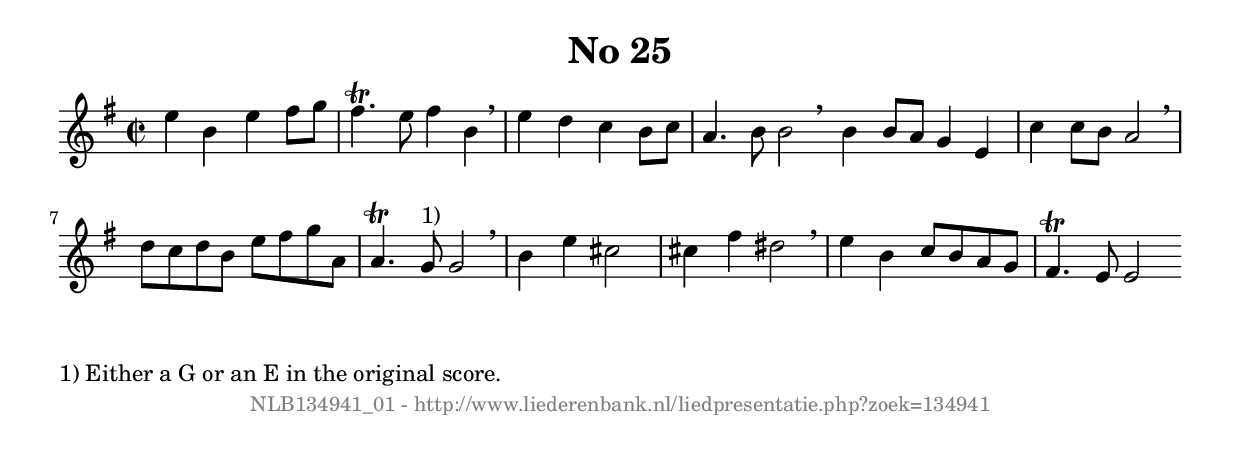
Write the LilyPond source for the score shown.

%
% produced by wce2krn 1.64 (7 June 2014)
%
\version"2.16"
#(append! paper-alist '(("long" . (cons (* 210 mm) (* 2000 mm)))))
#(set-default-paper-size "long")
sb = {\breathe}
mBreak = {\breathe }
bBreak = {\breathe }
x = {\once\override NoteHead #'style = #'cross }
gl=\glissando
itime={\override Staff.TimeSignature #'stencil = ##f }
ficta = {\once\set suggestAccidentals = ##t}
fine = {\once\override Score.RehearsalMark #'self-alignment-X = #1 \mark \markup {\italic{Fine}}}
dc = {\once\override Score.RehearsalMark #'self-alignment-X = #1 \mark \markup {\italic{D.C.}}}
dcf = {\once\override Score.RehearsalMark #'self-alignment-X = #1 \mark \markup {\italic{D.C. al Fine}}}
dcc = {\once\override Score.RehearsalMark #'self-alignment-X = #1 \mark \markup {\italic{D.C. al Coda}}}
ds = {\once\override Score.RehearsalMark #'self-alignment-X = #1 \mark \markup {\italic{D.S.}}}
dsf = {\once\override Score.RehearsalMark #'self-alignment-X = #1 \mark \markup {\italic{D.S. al Fine}}}
dsc = {\once\override Score.RehearsalMark #'self-alignment-X = #1 \mark \markup {\italic{D.S. al Coda}}}
pv = {\set Score.repeatCommands = #'((volta "1"))}
sv = {\set Score.repeatCommands = #'((volta "2"))}
tv = {\set Score.repeatCommands = #'((volta "3"))}
qv = {\set Score.repeatCommands = #'((volta "4"))}
xv = {\set Score.repeatCommands = #'((volta #f))}
\header{ tagline = ""
title = "No 25"
}
\score {{
\key e \minor
\relative g'
{
\set melismaBusyProperties = #'()
\time 2/2
\tempo 4=120
\override Score.MetronomeMark #'transparent = ##t
\override Score.RehearsalMark #'break-visibility = #(vector #t #t #f)
e'4 b e fis8 g fis4.^\trill e8 fis4 b, \sb e d c b8 c a4. b8 b2 \bar ":|:" \bBreak
b4 b8 a g4 e c' c8 b a2 \sb d8 c d b e fis g a, a4.^\trill g8^"1)" g2 \mBreak \bar "|"
b4 e cis2 cis4 fis dis2 \sb e4 b c8 b a g fis4.^\trill e8 e2 \bar ":|"
 }}
 \midi { }
 \layout {
            indent = 0.0\cm
}
}
\markup { \wordwrap-string #" 
1) Either a G or an E in the original score.
"}
\markup { \vspace #0 } \markup { \with-color #grey \fill-line { \center-column { \smaller "NLB134941_01 - http://www.liederenbank.nl/liedpresentatie.php?zoek=134941" } } }
